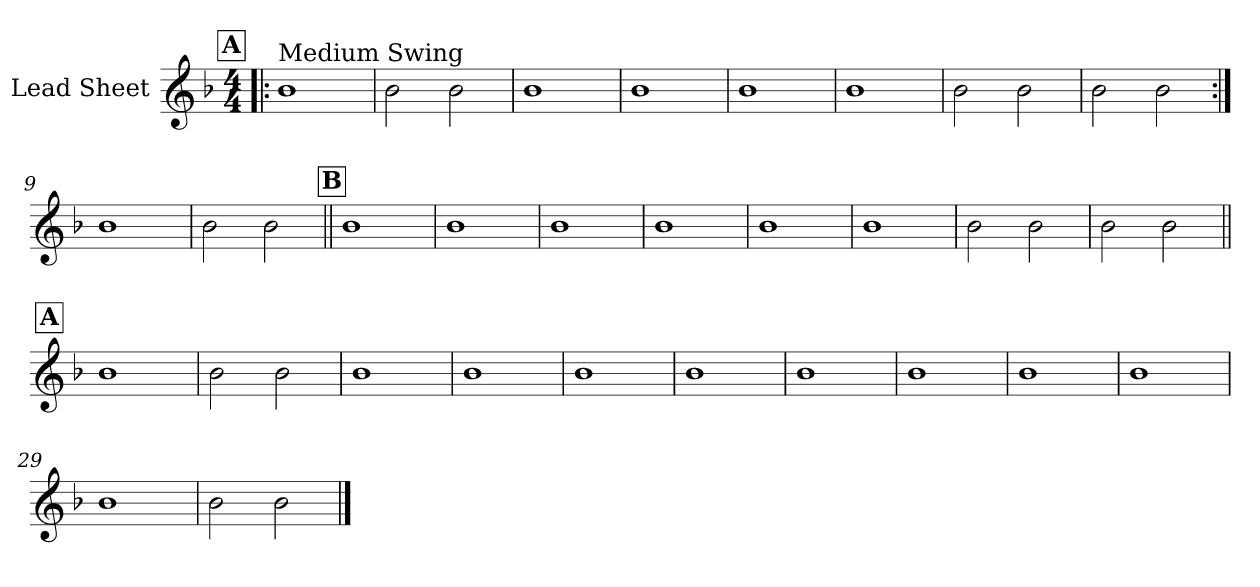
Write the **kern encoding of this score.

**kern
*part1
*staff1
*I"Lead Sheet
*clefG2
*k[b-]
*F:
*M4/4
!!LO:REH:place=s1:a:fs=14:t=A
=1!|:
!LO:TX:a:t=Medium Swing
1b-
=2
2b-\
2b-\
=3
1b-
=4
1b-
!!LO:LB:g=z
=5
1b-
=6
1b-
=7
2b-\
2b-\
=8
2b-\
2b-\
!!LO:LB:g=z
=9:|!
1b-
=10
2b-\
2b-\
!!LO:LB:g=z
!!LO:REH:place=s1:a:fs=14:t=B
=11||
1b-
=12
1b-
=13
1b-
=14
1b-
!!LO:LB:g=z
=15
1b-
=16
1b-
=17
2b-\
2b-\
=18
2b-\
2b-\
!!LO:LB:g=z
!!LO:REH:place=s1:a:fs=14:t=A
=19||
1b-
=20
2b-\
2b-\
=21
1b-
=22
1b-
!!LO:LB:g=z
=23
1b-
=24
1b-
=25
1b-
=26
1b-
!!LO:LB:g=z
=27
1b-
=28
1b-
=29
1b-
=30
2b-\
2b-\
==
*-
